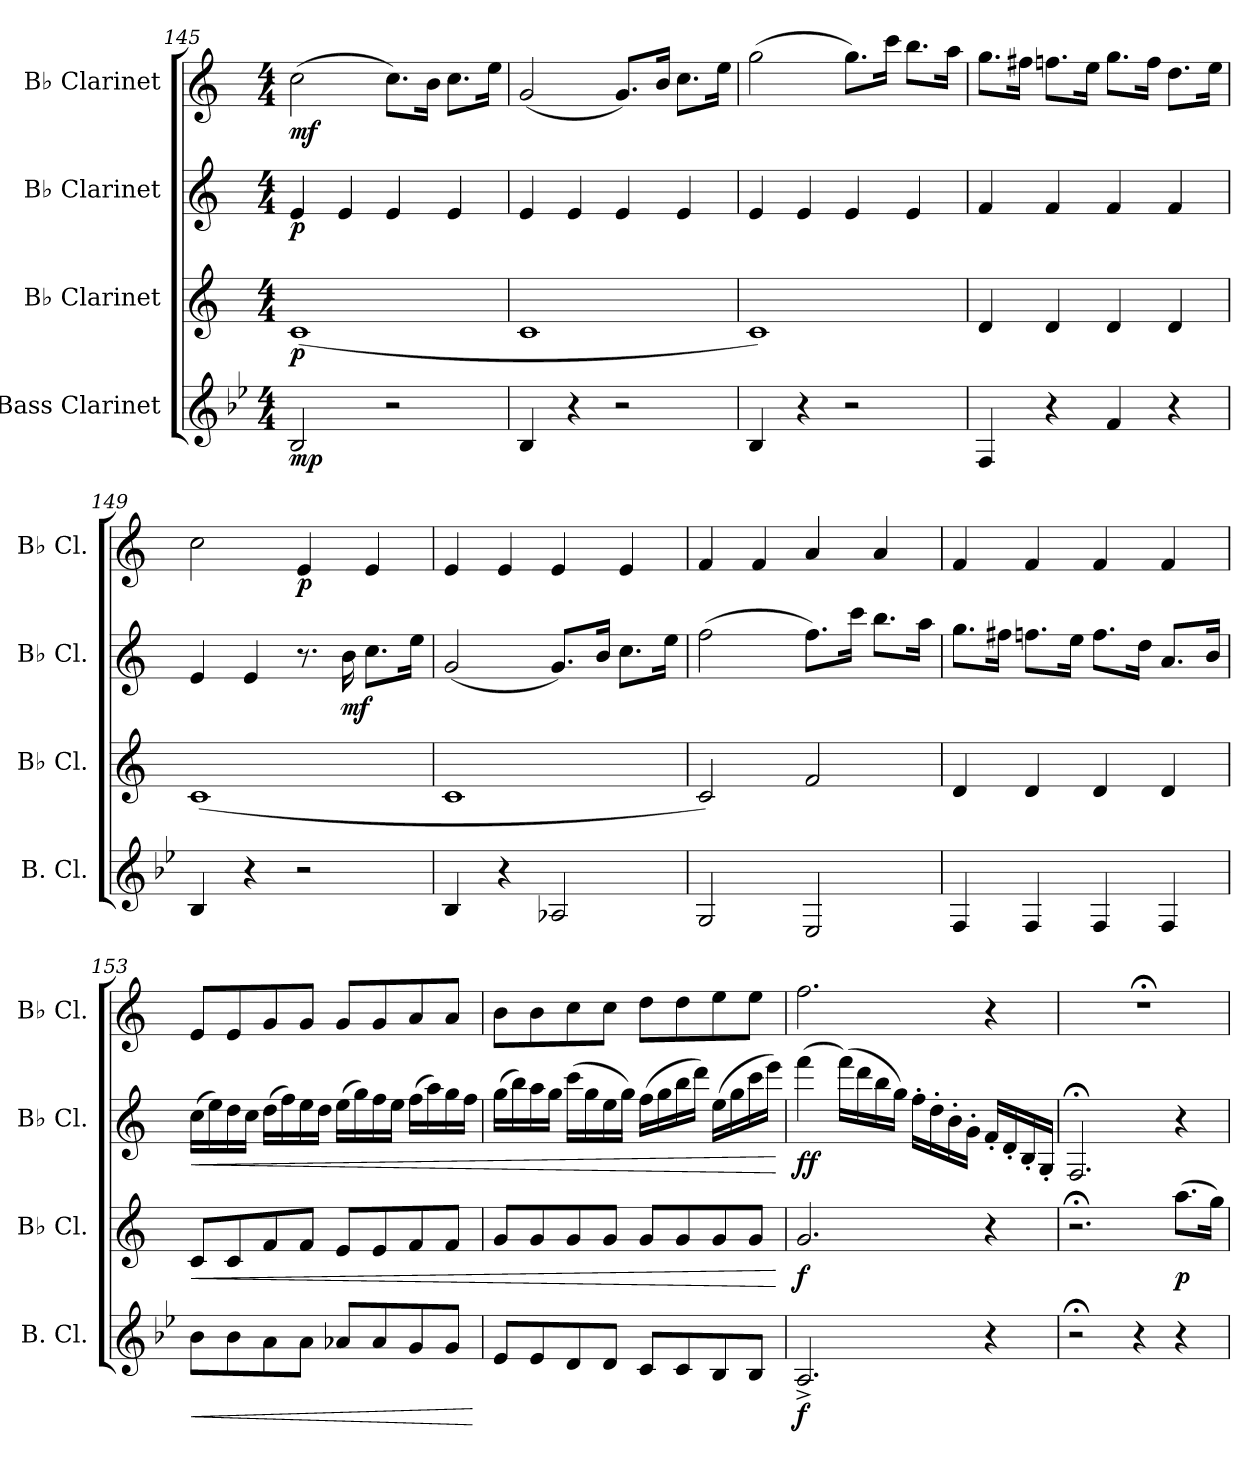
**kern	**dynam	**kern	**dynam	**kern	**dynam	**kern	**dynam
*part4	*part4	*part3	*part3	*part2	*part2	*part1	*part1
*staff4	*staff4	*staff3	*staff3	*staff2	*staff2	*staff1	*staff1
*I"Bass Clarinet	*	*I"B♭ Clarinet	*	*I"B♭ Clarinet	*	*I"B♭ Clarinet	*
*I'B. Cl.	*	*I'B♭ Cl.	*	*I'B♭ Cl.	*	*I'B♭ Cl.	*
*clefG2	*	*clefG2	*	*clefG2	*	*clefG2	*
*ITrd8c14	*	*ITrd1c2	*	*ITrd1c2	*	*ITrd1c2	*
*k[b-e-]	*	*k[b-e-]	*	*k[b-e-]	*	*k[b-e-]	*
*M4/4	*	*M4/4	*	*M4/4	*	*M4/4	*
=145	=145	=145	=145	=145	=145	=145	=145
!	!LO:DY:b	!	!LO:DY:b	!	!LO:DY:b	!	!LO:DY:b
2BB-/	mp	(1B-	p	4d/	p	(2b-\	mf
.	.	.	.	4d/	.	.	.
2r	.	.	.	4d/	.	8.b-\L)	.
.	.	.	.	.	.	16a\Jk	.
.	.	.	.	4d/	.	8.b-\L	.
.	.	.	.	.	.	16dd\Jk	.
=146	=146	=146	=146	=146	=146	=146	=146
4BB-/	.	1B-	.	4d/	.	(2f/	.
4r	.	.	.	4d/	.	.	.
2r	.	.	.	4d/	.	8.f/L)	.
.	.	.	.	.	.	16a/Jk	.
.	.	.	.	4d/	.	8.b-\L	.
.	.	.	.	.	.	16dd\Jk	.
=147	=147	=147	=147	=147	=147	=147	=147
4BB-/	.	1B-)	.	4d/	.	(2ff\	.
4r	.	.	.	4d/	.	.	.
2r	.	.	.	4d/	.	8.ff\L)	.
.	.	.	.	.	.	16bb-\Jk	.
.	.	.	.	4d/	.	8.aa\L	.
.	.	.	.	.	.	16gg\Jk	.
=148	=148	=148	=148	=148	=148	=148	=148
4FF/	.	4c/	.	4e-/	.	8.ff\L	.
.	.	.	.	.	.	16een\Jk	.
4r	.	4c/	.	4e-/	.	8.ee-X\L	.
.	.	.	.	.	.	16dd\Jk	.
4F/	.	4c/	.	4e-/	.	8.ff\L	.
.	.	.	.	.	.	16ee-\Jk	.
4r	.	4c/	.	4e-/	.	8.cc\L	.
.	.	.	.	.	.	16dd\Jk	.
!!LO:LB:g=z
=149	=149	=149	=149	=149	=149	=149	=149
4BB-/	.	(1B-	.	4d/	.	2b-\	.
4r	.	.	.	4d/	.	.	.
!	!	!	!	!	!	!	!LO:DY:b
2r	.	.	.	8.r	.	4d/	p
!	!	!	!	!	!LO:DY:b	!	!
.	.	.	.	16a\	mf	.	.
.	.	.	.	8.b-\L	.	4d/	.
.	.	.	.	16dd\Jk	.	.	.
=150	=150	=150	=150	=150	=150	=150	=150
4BB-/	.	1B-	.	(2f/	.	4d/	.
4r	.	.	.	.	.	4d/	.
2AA-X/	.	.	.	8.f/L)	.	4d/	.
.	.	.	.	16a/Jk	.	.	.
.	.	.	.	8.b-\L	.	4d/	.
.	.	.	.	16dd\Jk	.	.	.
=151	=151	=151	=151	=151	=151	=151	=151
2GG/	.	2B-/)	.	(2ee-\	.	4e-/	.
.	.	.	.	.	.	4e-/	.
2EE-/	.	2e-/	.	8.ee-\L)	.	4g/	.
.	.	.	.	16bb-\Jk	.	.	.
.	.	.	.	8.aa\L	.	4g/	.
.	.	.	.	16gg\Jk	.	.	.
=152	=152	=152	=152	=152	=152	=152	=152
4FF/	.	4c/	.	8.ff\L	.	4e-/	.
.	.	.	.	16een\Jk	.	.	.
4FF/	.	4c/	.	8.ee-X\L	.	4e-/	.
.	.	.	.	16dd\Jk	.	.	.
4FF/	.	4c/	.	8.ee-\L	.	4e-/	.
.	.	.	.	16cc\Jk	.	.	.
4FF/	.	4c/	.	8.g/L	.	4e-/	.
.	.	.	.	16a/Jk	.	.	.
!!LO:LB:g=z
=153	=153	=153	=153	=153	=153	=153	=153
!	!LO:HP:b	!	!LO:HP:b	!	!LO:HP:b	!	!
8B-\L	<	8B-/L	<	(16b-\LL	<	8d/L	.
.	.	.	.	16dd\)	.	.	.
8B-\	.	8B-/	.	16cc\	.	8d/	.
.	.	.	.	16b-\JJ	.	.	.
8A\	.	8e-/	.	(16cc\LL	.	8f/	.
.	.	.	.	16ee-\)	.	.	.
8A\J	.	8e-/J	.	16dd\	.	8f/J	.
.	.	.	.	16cc\JJ	.	.	.
8A-X/L	.	8d/L	.	(16dd\LL	.	8f/L	.
.	.	.	.	16ff\)	.	.	.
8A-/	.	8d/	.	16ee-\	.	8f/	.
.	.	.	.	16dd\JJ	.	.	.
8G/	.	8e-/	.	(16ee-\LL	.	8g/	.
.	.	.	.	16gg\)	.	.	.
8G/J	.	8e-/J	.	16ff\	.	8g/J	.
.	.	.	.	16ee-\JJ	.	.	.
.	[	.	.	.	.	.	.
=154	=154	=154	=154	=154	=154	=154	=154
8E-/L	.	8f/L	.	(16ff\LL	.	8a\L	.
.	.	.	.	16aa\)	.	.	.
8E-/	.	8f/	.	16gg\	.	8a\	.
.	.	.	.	16ff\JJ	.	.	.
8D/	.	8f/	.	(16bb-\LL	.	8b-\	.
.	.	.	.	16ff\	.	.	.
8D/J	.	8f/J	.	16dd\	.	8b-\J	.
.	.	.	.	16ff\JJ)	.	.	.
8C/L	.	8f/L	.	(16ee-\LL	.	8cc\L	.
.	.	.	.	16ff\	.	.	.
8C/	.	8f/	.	16aa\	.	8cc\	.
.	.	.	.	16ccc\JJ)	.	.	.
8BB-/	.	8f/	.	(16dd\LL	.	8dd\	.
.	.	.	.	16ff\	.	.	.
8BB-/J	.	8f/J	.	16bb-\	.	8dd\J	.
.	.	.	.	16ddd\JJ)	.	.	.
.	.	.	[	.	[	.	.
!!LO:PB:g=z
=155	=155	=155	=155	=155	=155	=155	=155
!	!LO:DY:b	!	!LO:DY:b	!	!LO:DY:b	!	!
2.AA^/	f	2.f/	f	(4eee-\	ff	2.ee-\	.
.	.	.	.	(16eee-\LL)	.	.	.
.	.	.	.	16ccc\	.	.	.
.	.	.	.	16aa\	.	.	.
.	.	.	.	16ff\JJ)	.	.	.
.	.	.	.	16ee-'\LL	.	.	.
.	.	.	.	16cc'\	.	.	.
.	.	.	.	16a'\	.	.	.
.	.	.	.	16f'\JJ	.	.	.
4r	.	4r	.	16e-'/LL	.	4r	.
.	.	.	.	16c'/	.	.	.
.	.	.	.	16A'/	.	.	.
.	.	.	.	16F'/JJ	.	.	.
=156	=156	=156	=156	=156	=156	=156	=156
2r;<	.	2.r;<	.	2.E-;</	.	1r;<	.
4r	.	.	.	.	.	.	.
!	!	!	!LO:DY:b	!	!	!	!
4r	.	(8.gg\L	p	4r	.	.	.
.	.	16ff\Jk)	.	.	.	.	.
=	=	=	=	=	=	=	=
*-	*-	*-	*-	*-	*-	*-	*-
